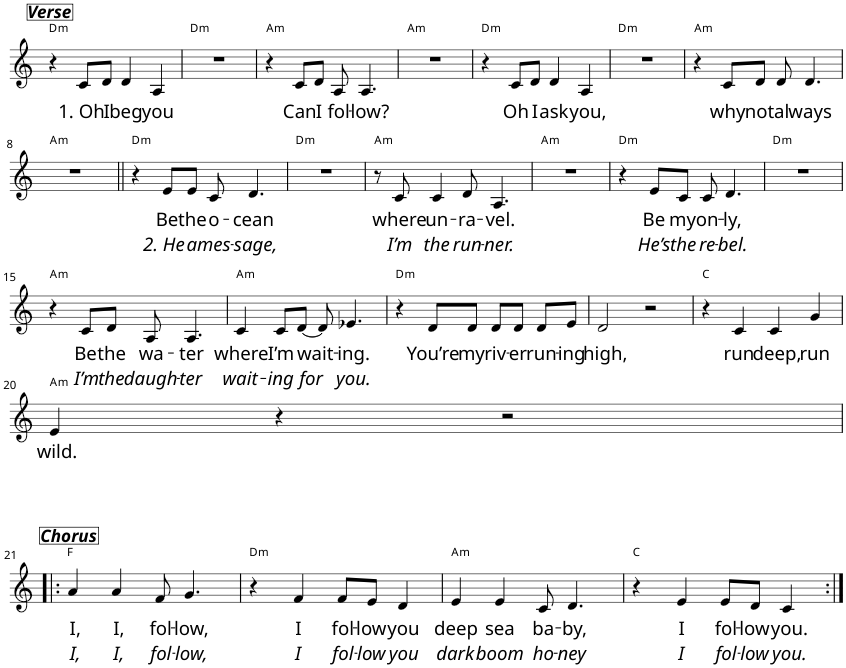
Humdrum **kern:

**kern	**text	**text	**harte
*part1	*part1	*part1	*part1
*staff1	*staff1	*staff1	*
*I"Stimme	*	*	*
*I'St.	*	*	*
*clefG2	*	*	*
*k[]	*	*	*
=1	=1	=1	=1
!LO:TX:a:Bi:t=Verse	!	!	!LO:H:kt=m
4r	.	.	D:min
!	!LO:LY:b	!	!
8c/L	1. Oh	.	.
!	!LO:LY:b	!	!
8d/J	I	.	.
!	!LO:LY:b	!	!
4d/	beg	.	.
!	!LO:LY:b	!	!
4A/	you	.	.
=2	=2	=2	=2
!	!	!	!LO:H:kt=m
1r	.	.	D:min
=3	=3	=3	=3
!	!	!	!LO:H:kt=m
4r	.	.	A:min
!	!LO:LY:b	!	!
8c/L	Can	.	.
!	!LO:LY:b	!	!
8d/J	I	.	.
!	!LO:LY:b	!	!
8A/	fol-	.	.
!	!LO:LY:b	!	!
4.A/	-low?	.	.
=4	=4	=4	=4
!	!	!	!LO:H:kt=m
1r	.	.	A:min
=5	=5	=5	=5
!	!	!	!LO:H:kt=m
4r	.	.	D:min
!	!LO:LY:b	!	!
8c/L	Oh	.	.
!	!LO:LY:b	!	!
8d/J	I	.	.
!	!LO:LY:b	!	!
4d/	ask	.	.
!	!LO:LY:b	!	!
4A/	you,	.	.
=6	=6	=6	=6
!	!	!	!LO:H:kt=m
1r	.	.	D:min
=7	=7	=7	=7
!	!	!	!LO:H:kt=m
4r	.	.	A:min
!	!LO:LY:b	!	!
8c/L	why	.	.
!	!LO:LY:b	!	!
8d/J	not	.	.
!	!LO:LY:b	!	!
8d/	al	.	.
!	!LO:LY:b	!	!
4.d/	ways	.	.
!!LO:LB:g=z
=8	=8	=8	=8
!	!	!	!LO:H:kt=m
1r	.	.	A:min
=9||	=9||	=9||	=9||
!	!	!	!LO:H:kt=m
4r	.	.	D:min
!	!LO:LY:b	!LO:LY:b	!
8e/L	Be	2. He	.
!	!LO:LY:b	!LO:LY:b	!
8e/J	the	a	.
!	!LO:LY:b	!LO:LY:b	!
8c/	o-	mes-	.
!	!LO:LY:b	!LO:LY:b	!
4.d/	-cean	-sage,	.
=10	=10	=10	=10
!	!	!	!LO:H:kt=m
1r	.	.	D:min
=11	=11	=11	=11
!	!	!	!LO:H:kt=m
8r	.	.	A:min
!	!LO:LY:b	!LO:LY:b	!
8c/	where	I’m	.
!	!LO:LY:b	!LO:LY:b	!
4c/	un-	the	.
!	!LO:LY:b	!LO:LY:b	!
8d/	-ra-	run-	.
!	!LO:LY:b	!LO:LY:b	!
4.A/	-vel.	-ner.	.
=12	=12	=12	=12
!	!	!	!LO:H:kt=m
1r	.	.	A:min
=13	=13	=13	=13
!	!	!	!LO:H:kt=m
4r	.	.	D:min
!	!LO:LY:b	!LO:LY:b	!
8e/L	Be	He’s	.
!	!LO:LY:b	!LO:LY:b	!
8c/J	my	the	.
!	!LO:LY:b	!LO:LY:b	!
8c/	on-	re-	.
!	!LO:LY:b	!LO:LY:b	!
4.d/	-ly,	-bel.	.
=14	=14	=14	=14
!	!	!	!LO:H:kt=m
1r	.	.	D:min
!!LO:LB:g=z
=15	=15	=15	=15
!	!	!	!LO:H:kt=m
4r	.	.	A:min
!	!LO:LY:b	!LO:LY:b	!
8c/L	Be	I’m	.
!	!LO:LY:b	!LO:LY:b	!
8d/J	the	the	.
!	!LO:LY:b	!LO:LY:b	!
8A/	wa-	daugh-	.
!	!LO:LY:b	!LO:LY:b	!
4.A/	-ter	-ter	.
=16	=16	=16	=16
!	!LO:LY:b	!LO:LY:b	!LO:H:kt=m
4c/	where	wait-	A:min
!	!LO:LY:b	!LO:LY:b	!
8c/L	I’m	-ing	.
!	!LO:LY:b	!LO:LY:b	!
[8d/J	wait-	for	.
8d/]	.	.	.
!	!LO:LY:b	!LO:LY:b	!
4.e-X/	-ing.	you.	.
=17	=17	=17	=17
!	!	!	!LO:H:kt=m
4r	.	.	D:min
!	!LO:LY:b	!	!
8d/L	You’re	.	.
!	!LO:LY:b	!	!
8d/J	my	.	.
!	!LO:LY:b	!	!
8d/L	riv-	.	.
!	!LO:LY:b	!	!
8d/J	-er	.	.
!	!LO:LY:b	!	!
8d/L	run-	.	.
!	!LO:LY:b	!	!
8e/J	-ing	.	.
=18	=18	=18	=18
!	!LO:LY:b	!	!
2d/	high,	.	.
2r	.	.	.
=19	=19	=19	=19
4r	.	.	C:maj
!	!LO:LY:b	!	!
4c/	run	.	.
!	!LO:LY:b	!	!
4c/	deep,	.	.
!	!LO:LY:b	!	!
4g/	run	.	.
!!LO:LB:g=z
=20	=20	=20	=20
!	!LO:LY:b	!	!LO:H:kt=m
4e/	wild.	.	A:min
4r	.	.	.
2r	.	.	.
!!LO:LB:g=z
=21!|:	=21!|:	=21!|:	=21!|:
!LO:TX:a:Bi:t=Chorus	!	!	!
!	!LO:LY:b	!LO:LY:b	!
4a/	I,	I,	F:maj
!	!LO:LY:b	!LO:LY:b	!
4a/	I,	I,	.
!	!LO:LY:b	!LO:LY:b	!
8f/	fol-	fol-	.
!	!LO:LY:b	!LO:LY:b	!
4.g/	-low,	-low,	.
=22	=22	=22	=22
!	!	!	!LO:H:kt=m
4r	.	.	D:min
!	!LO:LY:b	!LO:LY:b	!
4f/	I	I	.
!	!LO:LY:b	!LO:LY:b	!
8f/L	fol-	fol-	.
!	!LO:LY:b	!LO:LY:b	!
8e/J	-low	-low	.
!	!LO:LY:b	!LO:LY:b	!
4d/	you	you	.
=23	=23	=23	=23
!	!LO:LY:b	!LO:LY:b	!LO:H:kt=m
4e/	deep	dark	A:min
!	!LO:LY:b	!LO:LY:b	!
4e/	sea	boom	.
!	!LO:LY:b	!LO:LY:b	!
8c/	ba-	ho-	.
!	!LO:LY:b	!LO:LY:b	!
4.d/	-by,	-ney	.
=24	=24	=24	=24
4r	.	.	C:maj
!	!LO:LY:b	!LO:LY:b	!
4e/	I	I	.
!	!LO:LY:b	!LO:LY:b	!
8e/L	fol-	fol-	.
!	!LO:LY:b	!LO:LY:b	!
8d/J	-low	-low	.
!	!LO:LY:b	!LO:LY:b	!
4c/	you.	you.	.
=:|!	=:|!	=:|!	=:|!
*-	*-	*-	*-
